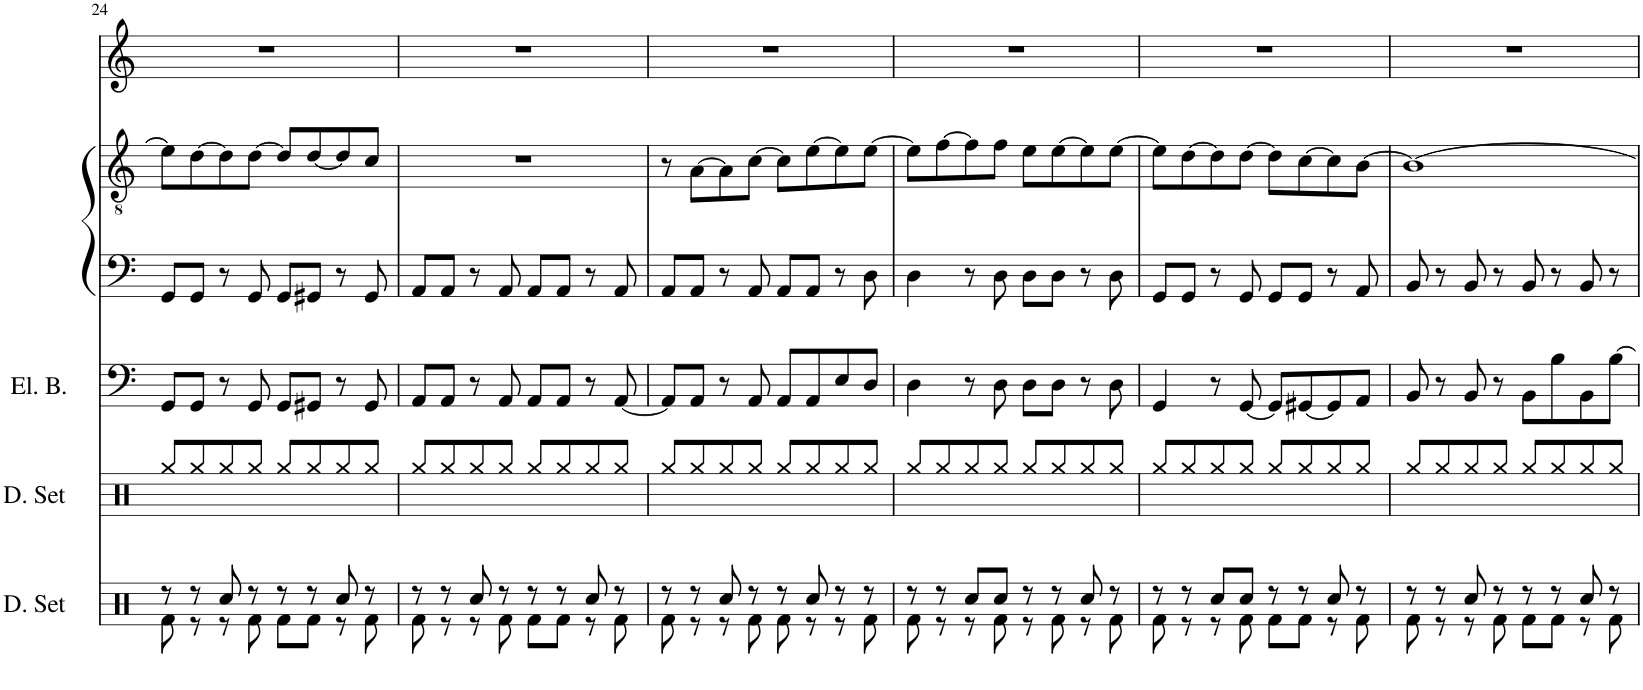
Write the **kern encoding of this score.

**kern	**kern	**kern	**kern	**kern	**kern
*part5	*part4	*part3	*part2	*part2	*part1
*staff6	*staff5	*staff4	*staff3	*staff2	*staff1
*I"Drumset	*I"Drumset	*I"Electric Bass	*I"Piano	*	*I"Voice
*I'D. Set	*I'D. Set	*I'El. B.	*I'Pno	*	*I'V
!!LO:PB:g=z
*clefX	*clefX	*clefF4	*clefF4	*clefGv2	*clefG2
*	*	*Trd7c12	*	*	*
*k[]	*k[]	*k[]	*k[]	*k[]	*k[]
*M4/4	*M4/4	*M4/4	*M4/4	*M4/4	*M4/4
=24	=24	=24	=24	=24	=24
*^	*	*	*	*	*
8r	8Rf\	8Rgg/L	8GG/L	8GG/L	8e\L]	1r
8r	8r	8Rgg/	8GG/J	8GG/J	[8d\	.
8Rcc/	8r	8Rgg/	8r	8r	8d\]	.
8r	8Rf\	8Rgg/J	8GG/	8GG/	[8d\J	.
8r	8Rf\L	8Rgg/L	8GG/L	8GG/L	8d/L]	.
8r	8Rf\J	8Rgg/	8GG#X/J	8GG#X/J	[8d/	.
8Rcc/	8r	8Rgg/	8r	8r	8d/]	.
8r	8Rf\	8Rgg/J	8GG#/	8GG#/	8c/J	.
=25	=25	=25	=25	=25	=25	=25
8r	8Rf\	8Rgg/L	8AA/L	8AA/L	1r	1r
8r	8r	8Rgg/	8AA/J	8AA/J	.	.
8Rcc/	8r	8Rgg/	8r	8r	.	.
8r	8Rf\	8Rgg/J	8AA/	8AA/	.	.
8r	8Rf\L	8Rgg/L	8AA/L	8AA/L	.	.
8r	8Rf\J	8Rgg/	8AA/J	8AA/J	.	.
8Rcc/	8r	8Rgg/	8r	8r	.	.
8r	8Rf\	8Rgg/J	[8AA/	8AA/	.	.
=26	=26	=26	=26	=26	=26	=26
8r	8Rf\	8Rgg/L	8AA/L]	8AA/L	8r	1r
8r	8r	8Rgg/	8AA/J	8AA/J	[8A\L	.
8Rcc/	8r	8Rgg/	8r	8r	8A\]	.
8r	8Rf\	8Rgg/J	8AA/	8AA/	[8c\J	.
8r	8Rf\	8Rgg/L	8AA/L	8AA/L	8c\L]	.
8Rcc/	8r	8Rgg/	8AA/	8AA/J	[8e\	.
8r	8r	8Rgg/	8E/	8r	8e\]	.
8r	8Rf\	8Rgg/J	8D/J	8D\	[8e\J	.
=27	=27	=27	=27	=27	=27	=27
8r	8Rf\	8Rgg/L	4D\	4D\	8e\L]	1r
8r	8r	8Rgg/	.	.	[8f\	.
8Rcc/L	8r	8Rgg/	8r	8r	8f\]	.
8Rcc/J	8Rf\	8Rgg/J	8D\	8D\	8f\J	.
8r	8r	8Rgg/L	8D\L	8D\L	8e\L	.
8r	8Rf\	8Rgg/	8D\J	8D\J	[8e\	.
8Rcc/	8r	8Rgg/	8r	8r	8e\]	.
8r	8Rf\	8Rgg/J	8D\	8D\	[8e\J	.
=28	=28	=28	=28	=28	=28	=28
8r	8Rf\	8Rgg/L	4GG/	8GG/L	8e\L]	1r
8r	8r	8Rgg/	.	8GG/J	[8d\	.
8Rcc/L	8r	8Rgg/	8r	8r	8d\]	.
8Rcc/J	8Rf\	8Rgg/J	[8GG/	8GG/	[8d\J	.
8r	8Rf\L	8Rgg/L	8GG/L]	8GG/L	8d\L]	.
8r	8Rf\J	8Rgg/	[8GG#X/	8GG/J	[8c\	.
8Rcc/	8r	8Rgg/	8GG#/]	8r	8c\]	.
8r	8Rf\	8Rgg/J	8AA/J	8AA/	[8B\J	.
=29	=29	=29	=29	=29	=29	=29
8r	8Rf\	8Rgg/L	8BB/	8BB/	1B_	1r
8r	8r	8Rgg/	8r	8r	.	.
8Rcc/	8r	8Rgg/	8BB/	8BB/	.	.
8r	8Rf\	8Rgg/J	8r	8r	.	.
8r	8Rf\L	8Rgg/L	8BB\L	8BB/	.	.
8r	8Rf\J	8Rgg/	8B\	8r	.	.
8Rcc/	8r	8Rgg/	8BB\	8BB/	.	.
8r	8Rf\	8Rgg/J	[8B\J	8r	.	.
*v	*v	*	*	*	*	*
=	=	=	=	=	=
*-	*-	*-	*-	*-	*-
